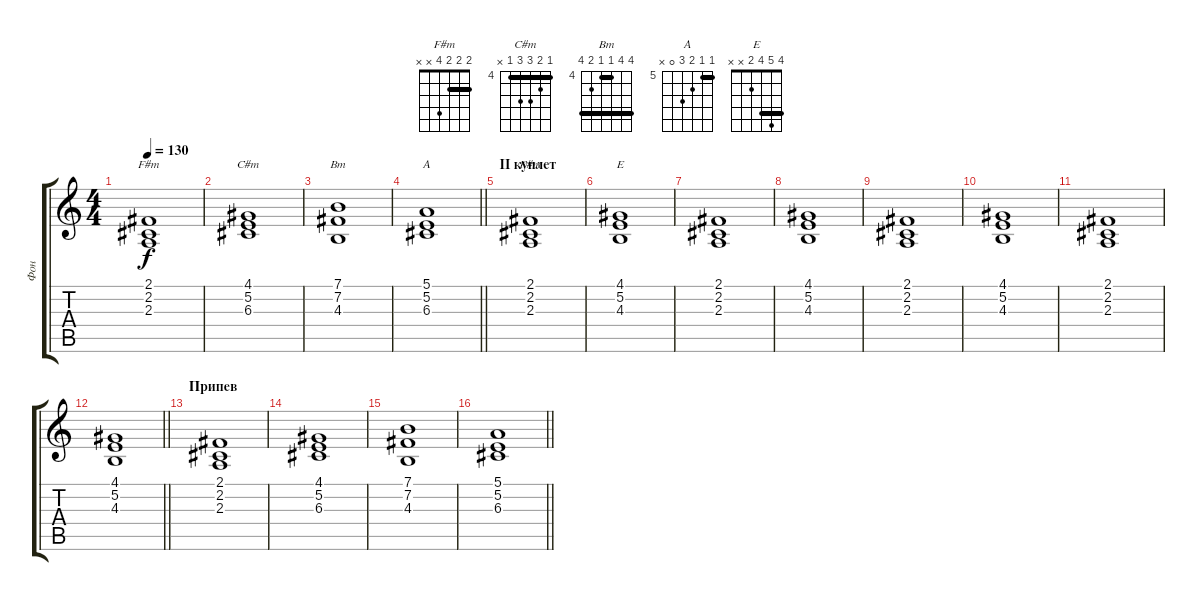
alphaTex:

\track ("Фон" "Фон") {instrument pad2warm}
\staff {score tabs}
\tuning (E4 B3 G3 D3 A2 E2) {hide}
\chord ("F#m" 2 2 2 4 0 2) {barre 2}
\chord ("C#m" 4 5 6 6 4 x) {firstfret 4 barre 4}
\chord ("Bm" 7 7 4 4 5 7) {firstfret 4 barre (4 7)}
\chord ("A" 5 5 6 7 0 x) {firstfret 5 barre 5}
\chord ("F#m" 2 2 2 4 x x) {barre 2}
\chord ("E" 4 5 4 2 x x) {barre 4}
\ts (4 4)
\tempo 130
\clef g2
\ks c
(2.1 2.2 2.3).1{ch "F#m" dy f} |
(4.1 5.2 6.3).1{ch "C#m"} |
(7.1 7.2 4.3).1{ch "Bm"} |
\barLineRight lightlight
(5.1 5.2 6.3).1{ch "A"} |
\section ("" "II куплет")
(2.1 2.2 2.3).1{ch "F#m"} |
(4.1 5.2 4.3).1{ch "E"} |
(2.1 2.2 2.3).1 |
(4.1 5.2 4.3).1 |
(2.1 2.2 2.3).1 |
(4.1 5.2 4.3).1 |
(2.1 2.2 2.3).1 |
\barLineRight lightlight
(4.1 5.2 4.3).1 |
\section ("" "Припев")
(2.1 2.2 2.3).1 |
(4.1 5.2 6.3).1 |
(7.1 7.2 4.3).1 |
\barLineRight lightlight
(5.1 5.2 6.3).1
